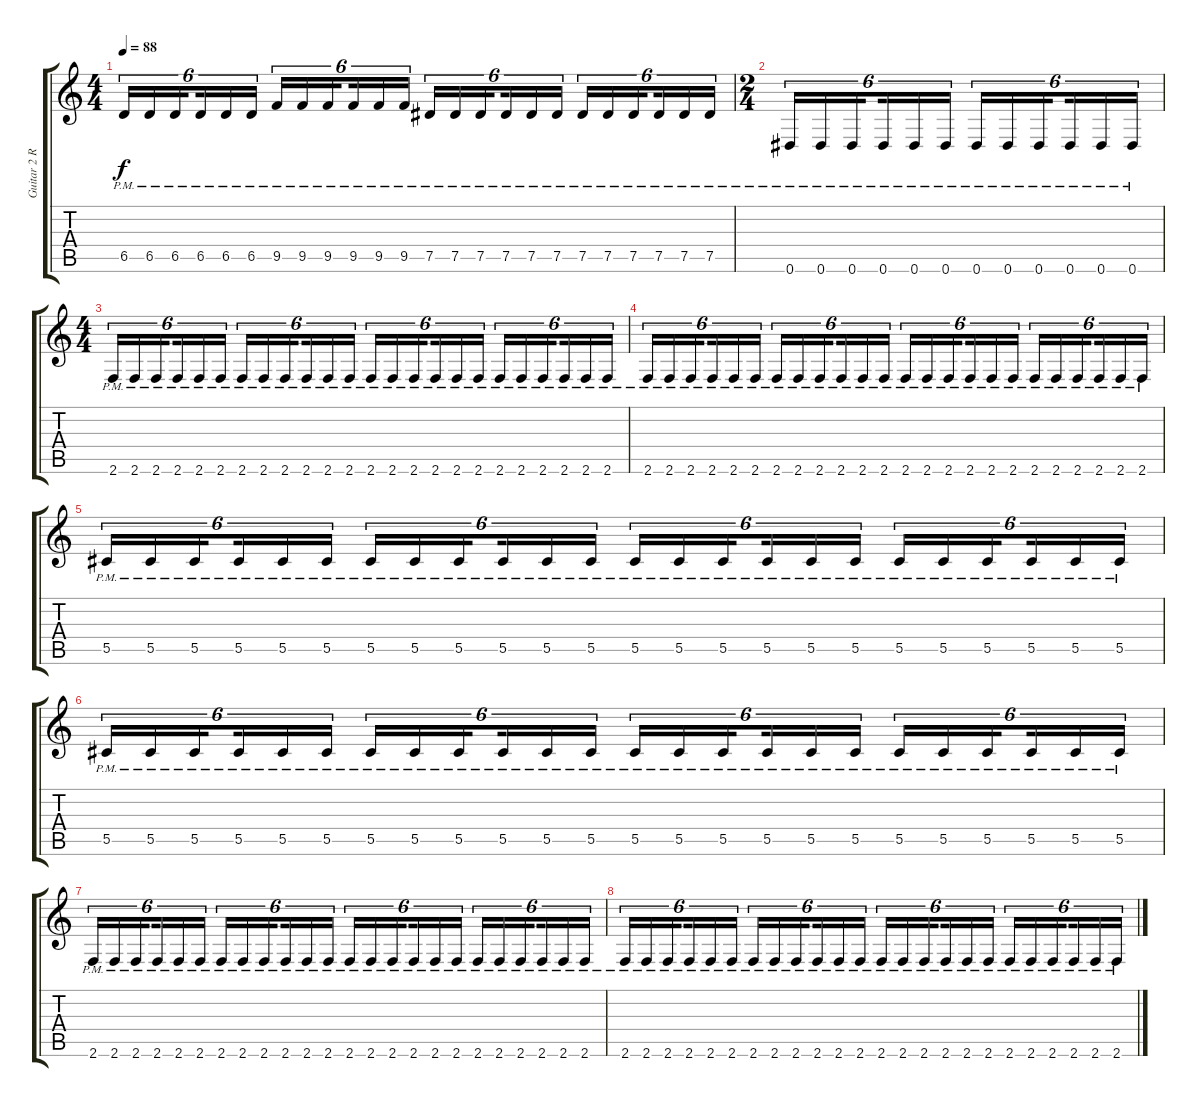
\track ("Guitar 2 Rythmic" "Guitar 2 R") {instrument overdrivenguitar}
\staff {score tabs}
\tuning (Eb4 Bb3 Gb3 Db3 Ab2 Eb2) {hide}
\ts (4 4)
\tempo 88
\clef g2
\ks c
6.5{pm}.16{tu (6 4) dy f} 6.5{pm}.16{tu (6 4)} 6.5{pm}.16{tu (6 4) beam splitsecondary} 6.5{pm}.16{tu (6 4)} 6.5{pm}.16{tu (6 4)} 6.5{pm}.16{tu (6 4)} 9.5{pm}.16{tu (6 4)} 9.5{pm}.16{tu (6 4)} 9.5{pm}.16{tu (6 4) beam splitsecondary} 9.5{pm}.16{tu (6 4)} 9.5{pm}.16{tu (6 4)} 9.5{pm}.16{tu (6 4)} 7.5{pm}.16{tu (6 4)} 7.5{pm}.16{tu (6 4)} 7.5{pm}.16{tu (6 4) beam splitsecondary} 7.5{pm}.16{tu (6 4)} 7.5{pm}.16{tu (6 4)} 7.5{pm}.16{tu (6 4)} 7.5{pm}.16{tu (6 4)} 7.5{pm}.16{tu (6 4)} 7.5{pm}.16{tu (6 4) beam splitsecondary} 7.5{pm}.16{tu (6 4)} 7.5{pm}.16{tu (6 4)} 7.5{pm}.16{tu (6 4)} |
\ts (2 4)
0.6{pm}.16{tu (6 4)} 0.6{pm}.16{tu (6 4)} 0.6{pm}.16{tu (6 4) beam splitsecondary} 0.6{pm}.16{tu (6 4)} 0.6{pm}.16{tu (6 4)} 0.6{pm}.16{tu (6 4)} 0.6{pm}.16{tu (6 4)} 0.6{pm}.16{tu (6 4)} 0.6{pm}.16{tu (6 4) beam splitsecondary} 0.6{pm}.16{tu (6 4)} 0.6{pm}.16{tu (6 4)} 0.6{pm}.16{tu (6 4)} |
\ts (4 4)
2.6{pm}.16{tu (6 4)} 2.6{pm}.16{tu (6 4)} 2.6{pm}.16{tu (6 4) beam splitsecondary} 2.6{pm}.16{tu (6 4)} 2.6{pm}.16{tu (6 4)} 2.6{pm}.16{tu (6 4)} 2.6{pm}.16{tu (6 4)} 2.6{pm}.16{tu (6 4)} 2.6{pm}.16{tu (6 4) beam splitsecondary} 2.6{pm}.16{tu (6 4)} 2.6{pm}.16{tu (6 4)} 2.6{pm}.16{tu (6 4)} 2.6{pm}.16{tu (6 4)} 2.6{pm}.16{tu (6 4)} 2.6{pm}.16{tu (6 4) beam splitsecondary} 2.6{pm}.16{tu (6 4)} 2.6{pm}.16{tu (6 4)} 2.6{pm}.16{tu (6 4)} 2.6{pm}.16{tu (6 4)} 2.6{pm}.16{tu (6 4)} 2.6{pm}.16{tu (6 4) beam splitsecondary} 2.6{pm}.16{tu (6 4)} 2.6{pm}.16{tu (6 4)} 2.6{pm}.16{tu (6 4)} |
2.6{pm}.16{tu (6 4)} 2.6{pm}.16{tu (6 4)} 2.6{pm}.16{tu (6 4) beam splitsecondary} 2.6{pm}.16{tu (6 4)} 2.6{pm}.16{tu (6 4)} 2.6{pm}.16{tu (6 4)} 2.6{pm}.16{tu (6 4)} 2.6{pm}.16{tu (6 4)} 2.6{pm}.16{tu (6 4) beam splitsecondary} 2.6{pm}.16{tu (6 4)} 2.6{pm}.16{tu (6 4)} 2.6{pm}.16{tu (6 4)} 2.6{pm}.16{tu (6 4)} 2.6{pm}.16{tu (6 4)} 2.6{pm}.16{tu (6 4) beam splitsecondary} 2.6{pm}.16{tu (6 4)} 2.6{pm}.16{tu (6 4)} 2.6{pm}.16{tu (6 4)} 2.6{pm}.16{tu (6 4)} 2.6{pm}.16{tu (6 4)} 2.6{pm}.16{tu (6 4) beam splitsecondary} 2.6{pm}.16{tu (6 4)} 2.6{pm}.16{tu (6 4)} 2.6{pm}.16{tu (6 4)} |
5.5{pm}.16{tu (6 4)} 5.5{pm}.16{tu (6 4)} 5.5{pm}.16{tu (6 4) beam splitsecondary} 5.5{pm}.16{tu (6 4)} 5.5{pm}.16{tu (6 4)} 5.5{pm}.16{tu (6 4)} 5.5{pm}.16{tu (6 4)} 5.5{pm}.16{tu (6 4)} 5.5{pm}.16{tu (6 4) beam splitsecondary} 5.5{pm}.16{tu (6 4)} 5.5{pm}.16{tu (6 4)} 5.5{pm}.16{tu (6 4)} 5.5{pm}.16{tu (6 4)} 5.5{pm}.16{tu (6 4)} 5.5{pm}.16{tu (6 4) beam splitsecondary} 5.5{pm}.16{tu (6 4)} 5.5{pm}.16{tu (6 4)} 5.5{pm}.16{tu (6 4)} 5.5{pm}.16{tu (6 4)} 5.5{pm}.16{tu (6 4)} 5.5{pm}.16{tu (6 4) beam splitsecondary} 5.5{pm}.16{tu (6 4)} 5.5{pm}.16{tu (6 4)} 5.5{pm}.16{tu (6 4)} |
5.5{pm}.16{tu (6 4)} 5.5{pm}.16{tu (6 4)} 5.5{pm}.16{tu (6 4) beam splitsecondary} 5.5{pm}.16{tu (6 4)} 5.5{pm}.16{tu (6 4)} 5.5{pm}.16{tu (6 4)} 5.5{pm}.16{tu (6 4)} 5.5{pm}.16{tu (6 4)} 5.5{pm}.16{tu (6 4) beam splitsecondary} 5.5{pm}.16{tu (6 4)} 5.5{pm}.16{tu (6 4)} 5.5{pm}.16{tu (6 4)} 5.5{pm}.16{tu (6 4)} 5.5{pm}.16{tu (6 4)} 5.5{pm}.16{tu (6 4) beam splitsecondary} 5.5{pm}.16{tu (6 4)} 5.5{pm}.16{tu (6 4)} 5.5{pm}.16{tu (6 4)} 5.5{pm}.16{tu (6 4)} 5.5{pm}.16{tu (6 4)} 5.5{pm}.16{tu (6 4) beam splitsecondary} 5.5{pm}.16{tu (6 4)} 5.5{pm}.16{tu (6 4)} 5.5{pm}.16{tu (6 4)} |
2.6{pm}.16{tu (6 4)} 2.6{pm}.16{tu (6 4)} 2.6{pm}.16{tu (6 4) beam splitsecondary} 2.6{pm}.16{tu (6 4)} 2.6{pm}.16{tu (6 4)} 2.6{pm}.16{tu (6 4)} 2.6{pm}.16{tu (6 4)} 2.6{pm}.16{tu (6 4)} 2.6{pm}.16{tu (6 4) beam splitsecondary} 2.6{pm}.16{tu (6 4)} 2.6{pm}.16{tu (6 4)} 2.6{pm}.16{tu (6 4)} 2.6{pm}.16{tu (6 4)} 2.6{pm}.16{tu (6 4)} 2.6{pm}.16{tu (6 4) beam splitsecondary} 2.6{pm}.16{tu (6 4)} 2.6{pm}.16{tu (6 4)} 2.6{pm}.16{tu (6 4)} 2.6{pm}.16{tu (6 4)} 2.6{pm}.16{tu (6 4)} 2.6{pm}.16{tu (6 4) beam splitsecondary} 2.6{pm}.16{tu (6 4)} 2.6{pm}.16{tu (6 4)} 2.6{pm}.16{tu (6 4)} |
2.6{pm}.16{tu (6 4)} 2.6{pm}.16{tu (6 4)} 2.6{pm}.16{tu (6 4) beam splitsecondary} 2.6{pm}.16{tu (6 4)} 2.6{pm}.16{tu (6 4)} 2.6{pm}.16{tu (6 4)} 2.6{pm}.16{tu (6 4)} 2.6{pm}.16{tu (6 4)} 2.6{pm}.16{tu (6 4) beam splitsecondary} 2.6{pm}.16{tu (6 4)} 2.6{pm}.16{tu (6 4)} 2.6{pm}.16{tu (6 4)} 2.6{pm}.16{tu (6 4)} 2.6{pm}.16{tu (6 4)} 2.6{pm}.16{tu (6 4) beam splitsecondary} 2.6{pm}.16{tu (6 4)} 2.6{pm}.16{tu (6 4)} 2.6{pm}.16{tu (6 4)} 2.6{pm}.16{tu (6 4)} 2.6{pm}.16{tu (6 4)} 2.6{pm}.16{tu (6 4) beam splitsecondary} 2.6{pm}.16{tu (6 4)} 2.6{pm}.16{tu (6 4)} 2.6{pm}.16{tu (6 4)}
